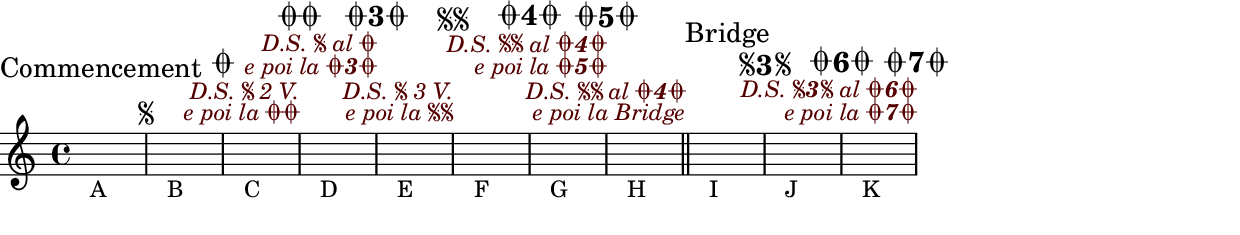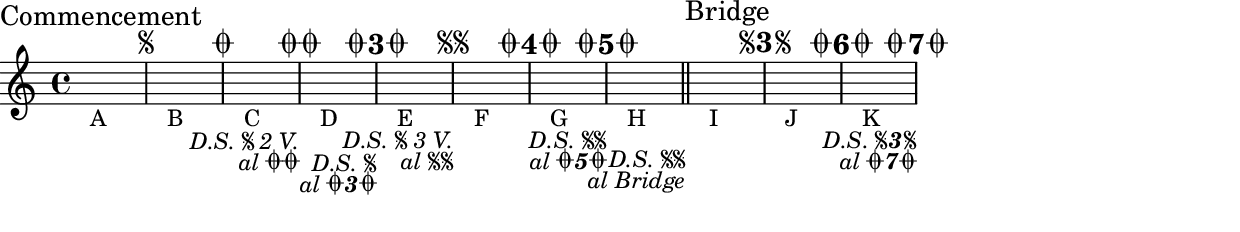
%% Generated by lilypond-book
%% Options: [exampleindent=10.16\mm,indent=0\mm,line-width=160\mm,paper-height=845.047\pt,paper-width=597.508\pt,papersize='(cons (* 597.508 pt) (* 845.047 pt))]
\include "lilypond-book-preamble.ly"


% ****************************************************************
% Start cut-&-pastable-section
% ****************************************************************

#(ly:set-option 'eps-box-padding 3.000000)



\paper {
  #(set-paper-size '(cons (* 597.508 pt) (* 845.047 pt)))
  indent = 0\mm
  line-width = 160\mm
  % offset the left padding, also add 1mm as lilypond creates cropped
  % images with a little space on the right
  line-width = #(- line-width (* mm  3.000000) (* mm 1))
}

\layout {
  
}




% ****************************************************************
% ly snippet:
% ****************************************************************
\sourcefilename "/lilypond-2.25.21/input/regression/repeat-ds-torture.ly"
\sourcefileline 0
\version "2.23.13"

#(ly:set-option 'warning-as-error #t)

\header {
  texidoc="This tests mark formatting and placement for three
sequential @code{\\repeat segno} sections, each with three alternative
endings, with some used for multiple volte."
}

\layout {
  ragged-right = ##t
}

piece = \new Voice \fixed c' {
  \sectionLabel "Commencement"
  s1_"A"
  \repeat segno 7 {
    s1_"B"
    \alternative {
      \volta 1,2 s1_"C"
      \volta 3 s1_"D"
      \volta 5,7,6,4 s1_"E"
    }
  }
  \repeat segno 3 {
    s1_"F"
    \alternative {
      s1_"G"
      s1_"H"
      %% There is no mark conflict here because the coda mark is
      %% suppressed for any alternative with zero duration.
      << \section \sectionLabel "Bridge" s4*0 >>
    }
  }
  s1_"I"
  \repeat segno 3 {
    s1_"J"
    \alternative {
      s1_"K"
      s1_"L"
      <>
    }
  }
  \section \sectionLabel "Fade-out" s1_"M"
  \fine
}

\new Score \with {
  \override JumpScript.direction = #UP % make a mess (spatially)
  \override JumpScript.color = "#500" % improve reviewability
} {
  \new Staff \with { instrumentName = "default" } \piece
}

\new Score \with {
  dalSegnoTextFormatter = #format-dal-segno-text-brief
} {
  \new Staff \with { instrumentName = "brief" } \piece
}



% ****************************************************************
% end ly snippet
% ****************************************************************
